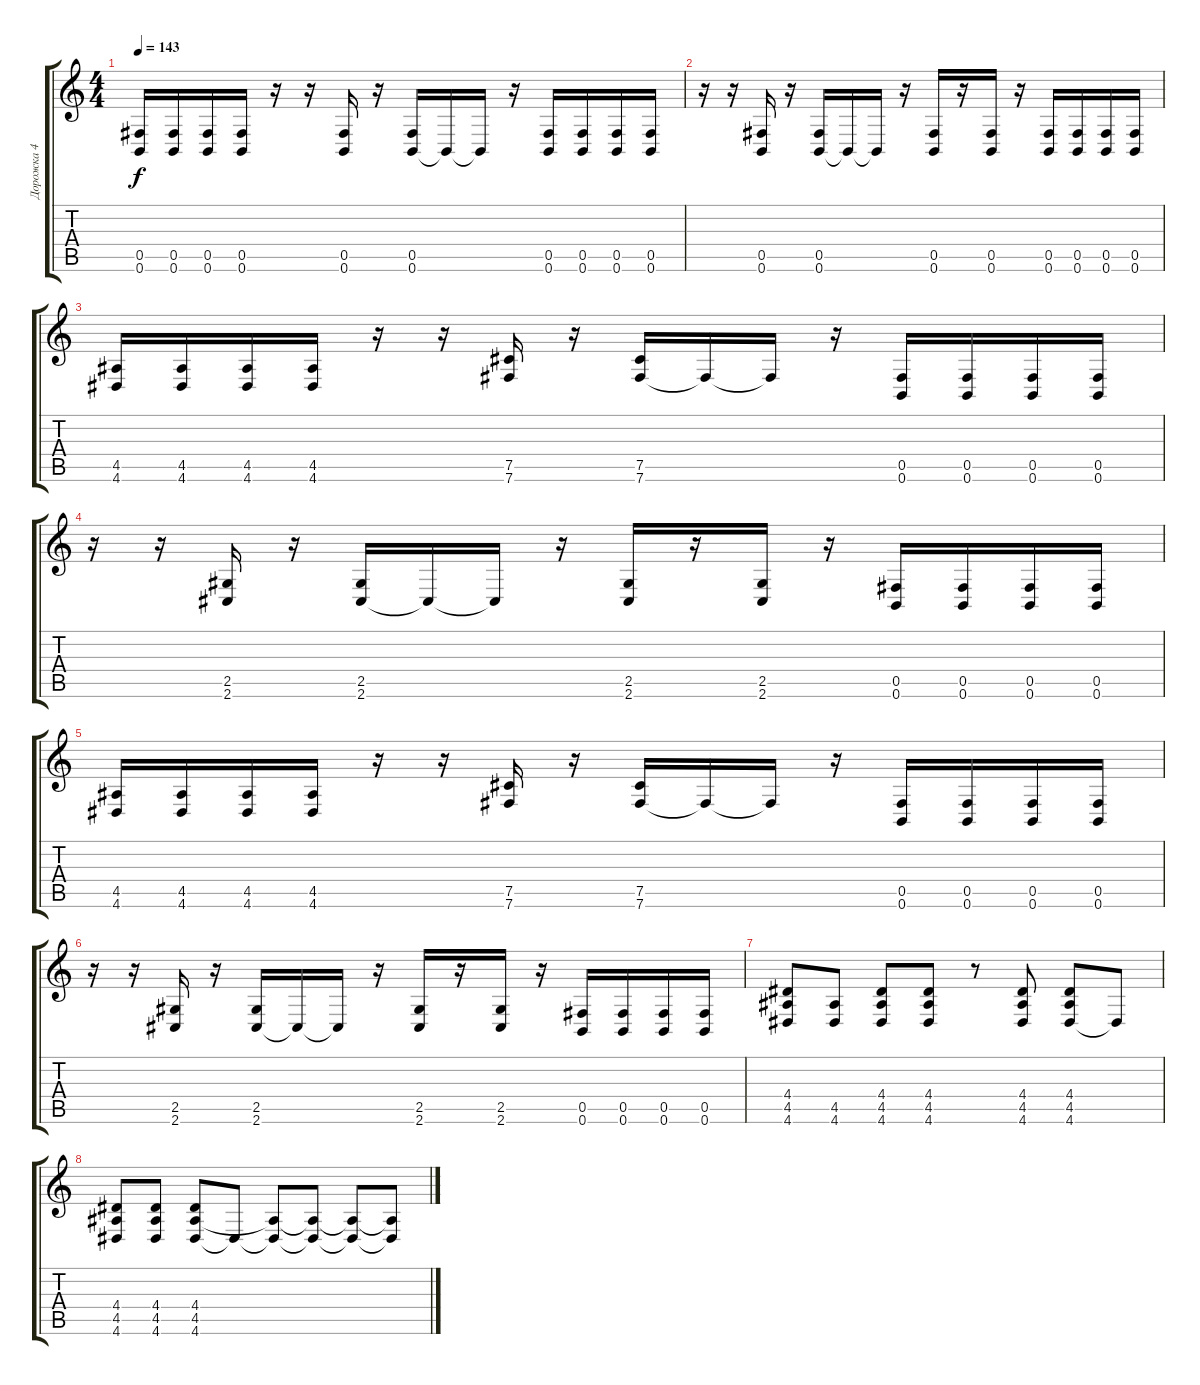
\track ("Дорожка 4" "Дорожка 4") {instrument distortionguitar}
\staff {score tabs}
\tuning (Db4 Ab3 E3 B2 Gb2 B1) {hide}
\ts (4 4)
\tempo 143
\clef g2
\ks c
(0.5 0.6).16{dy f} (0.5 0.6).16 (0.5 0.6).16 (0.5 0.6).16 r.16 r.16 (0.5 0.6).16 r.16 (0.5 0.6).16 0.6{t}.16 0.6{t}.16 r.16 (0.5 0.6).16 (0.5 0.6).16 (0.5 0.6).16 (0.5 0.6).16 |
r.16 r.16 (0.5 0.6).16 r.16 (0.5 0.6).16 0.6{t}.16 0.6{t}.16 r.16 (0.5 0.6).16 r.16 (0.5 0.6).16 r.16 (0.5 0.6).16 (0.5 0.6).16 (0.5 0.6).16 (0.5 0.6).16 |
(4.5 4.6).16 (4.5 4.6).16 (4.5 4.6).16 (4.5 4.6).16 r.16 r.16 (7.5 7.6).16 r.16 (7.5 7.6).16 7.6{t}.16 7.6{t}.16 r.16 (0.5 0.6).16 (0.5 0.6).16 (0.5 0.6).16 (0.5 0.6).16 |
r.16 r.16 (2.5 2.6).16 r.16 (2.5 2.6).16 2.6{t}.16 2.6{t}.16 r.16 (2.5 2.6).16 r.16 (2.5 2.6).16 r.16 (0.5 0.6).16 (0.5 0.6).16 (0.5 0.6).16 (0.5 0.6).16 |
(4.5 4.6).16 (4.5 4.6).16 (4.5 4.6).16 (4.5 4.6).16 r.16 r.16 (7.5 7.6).16 r.16 (7.5 7.6).16 7.6{t}.16 7.6{t}.16 r.16 (0.5 0.6).16 (0.5 0.6).16 (0.5 0.6).16 (0.5 0.6).16 |
r.16 r.16 (2.5 2.6).16 r.16 (2.5 2.6).16 2.6{t}.16 2.6{t}.16 r.16 (2.5 2.6).16 r.16 (2.5 2.6).16 r.16 (0.5 0.6).16 (0.5 0.6).16 (0.5 0.6).16 (0.5 0.6).16 |
(4.4 4.5 4.6).8 (4.5 4.6).8 (4.4 4.5 4.6).8 (4.4 4.5 4.6).8 r.8 (4.4 4.5 4.6).8 (4.4 4.5 4.6).8 4.6{t}.8 |
(4.4 4.5 4.6).8 (4.4 4.5 4.6).8 (4.4 4.5 4.6).8 4.6{t}.8 (4.5{t} 4.6{t}).8 (4.5{t} 4.6{t}).8 (4.5{t} 4.6{t}).8 (4.5{t} 4.6{t}).8
